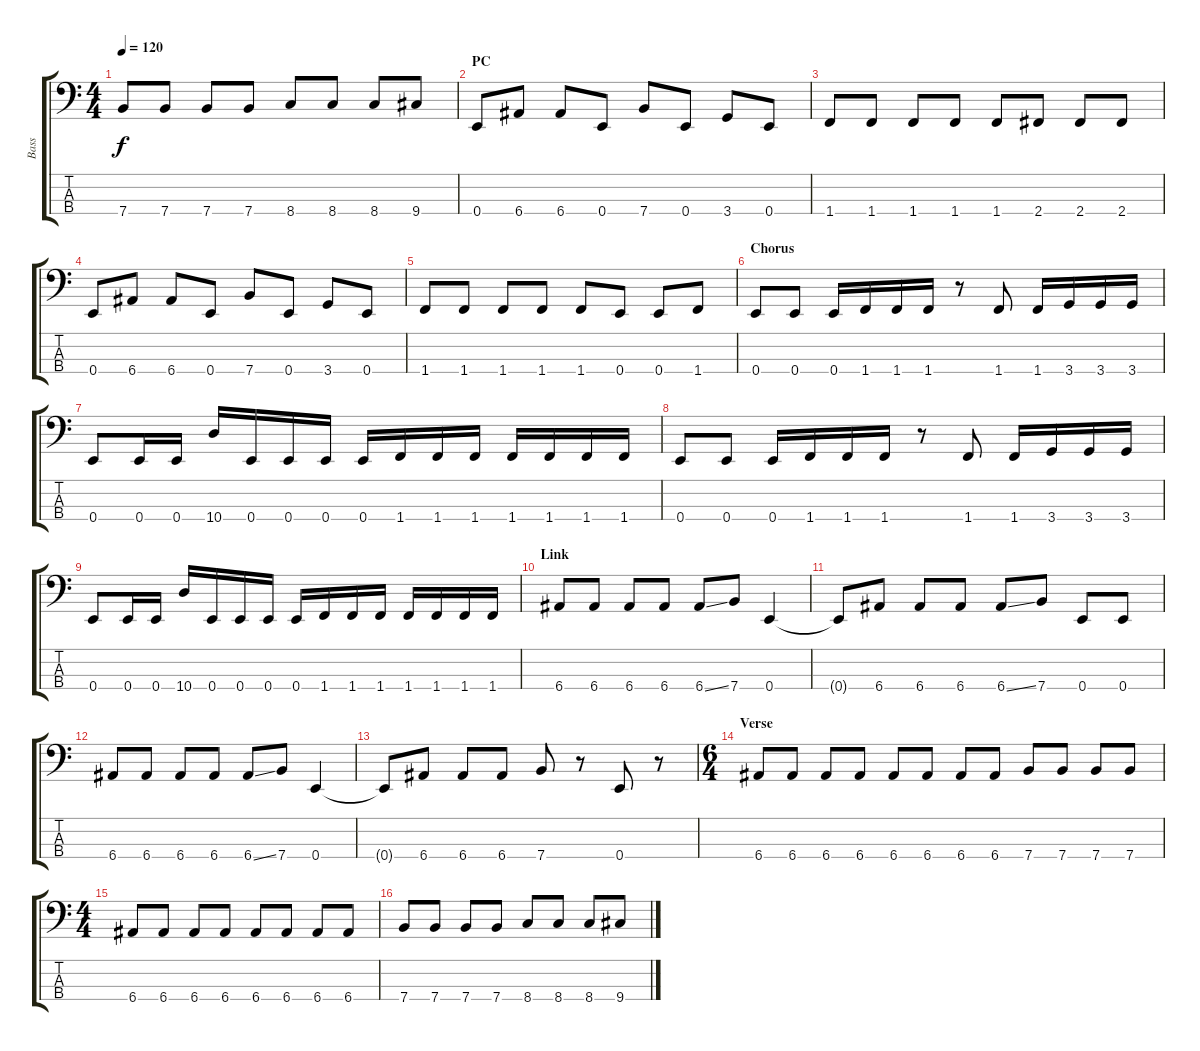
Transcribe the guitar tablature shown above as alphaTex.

\track ("Bass" "Bass") {instrument electricbasspick}
\staff {score tabs}
\tuning (G2 D2 A1 E1) {hide}
\ts (4 4)
\tempo 120
\clef f4
\ks c
7.4.8{dy f} 7.4.8 7.4.8 7.4.8 8.4.8 8.4.8 8.4.8 9.4.8 |
\section ("" "PC")
0.4.8 6.4.8 6.4.8 0.4.8 7.4.8 0.4.8 3.4.8 0.4.8 |
1.4.8 1.4.8 1.4.8 1.4.8 1.4.8 2.4.8 2.4.8 2.4.8 |
0.4.8 6.4.8 6.4.8 0.4.8 7.4.8 0.4.8 3.4.8 0.4.8 |
1.4.8 1.4.8 1.4.8 1.4.8 1.4.8 0.4.8 0.4.8 1.4.8 |
\section ("" "Chorus")
0.4.8 0.4.8 0.4.16 1.4.16 1.4.16 1.4.16 r.8 1.4.8 1.4.16 3.4.16 3.4.16 3.4.16 |
0.4.8 0.4.16 0.4.16 10.4.16 0.4.16 0.4.16 0.4.16 0.4.16 1.4.16 1.4.16 1.4.16 1.4.16 1.4.16 1.4.16 1.4.16 |
0.4.8 0.4.8 0.4.16 1.4.16 1.4.16 1.4.16 r.8 1.4.8 1.4.16 3.4.16 3.4.16 3.4.16 |
0.4.8 0.4.16 0.4.16 10.4.16 0.4.16 0.4.16 0.4.16 0.4.16 1.4.16 1.4.16 1.4.16 1.4.16 1.4.16 1.4.16 1.4.16 |
\section ("" "Link")
6.4.8 6.4.8 6.4.8 6.4.8 6.4{ss}.8 7.4.8 0.4.4 |
0.4{t}.8 6.4.8 6.4.8 6.4.8 6.4{ss}.8 7.4.8 0.4.8 0.4.8 |
6.4.8 6.4.8 6.4.8 6.4.8 6.4{ss}.8 7.4.8 0.4.4 |
0.4{t}.8 6.4.8 6.4.8 6.4.8 7.4.8 r.8 0.4.8 r.8 |
\ts (6 4)
\section ("" "Verse")
6.4.8 6.4.8 6.4.8 6.4.8 6.4.8 6.4.8 6.4.8 6.4.8 7.4.8 7.4.8 7.4.8 7.4.8 |
\ts (4 4)
6.4.8 6.4.8 6.4.8 6.4.8 6.4.8 6.4.8 6.4.8 6.4.8 |
7.4.8 7.4.8 7.4.8 7.4.8 8.4.8 8.4.8 8.4.8 9.4.8
